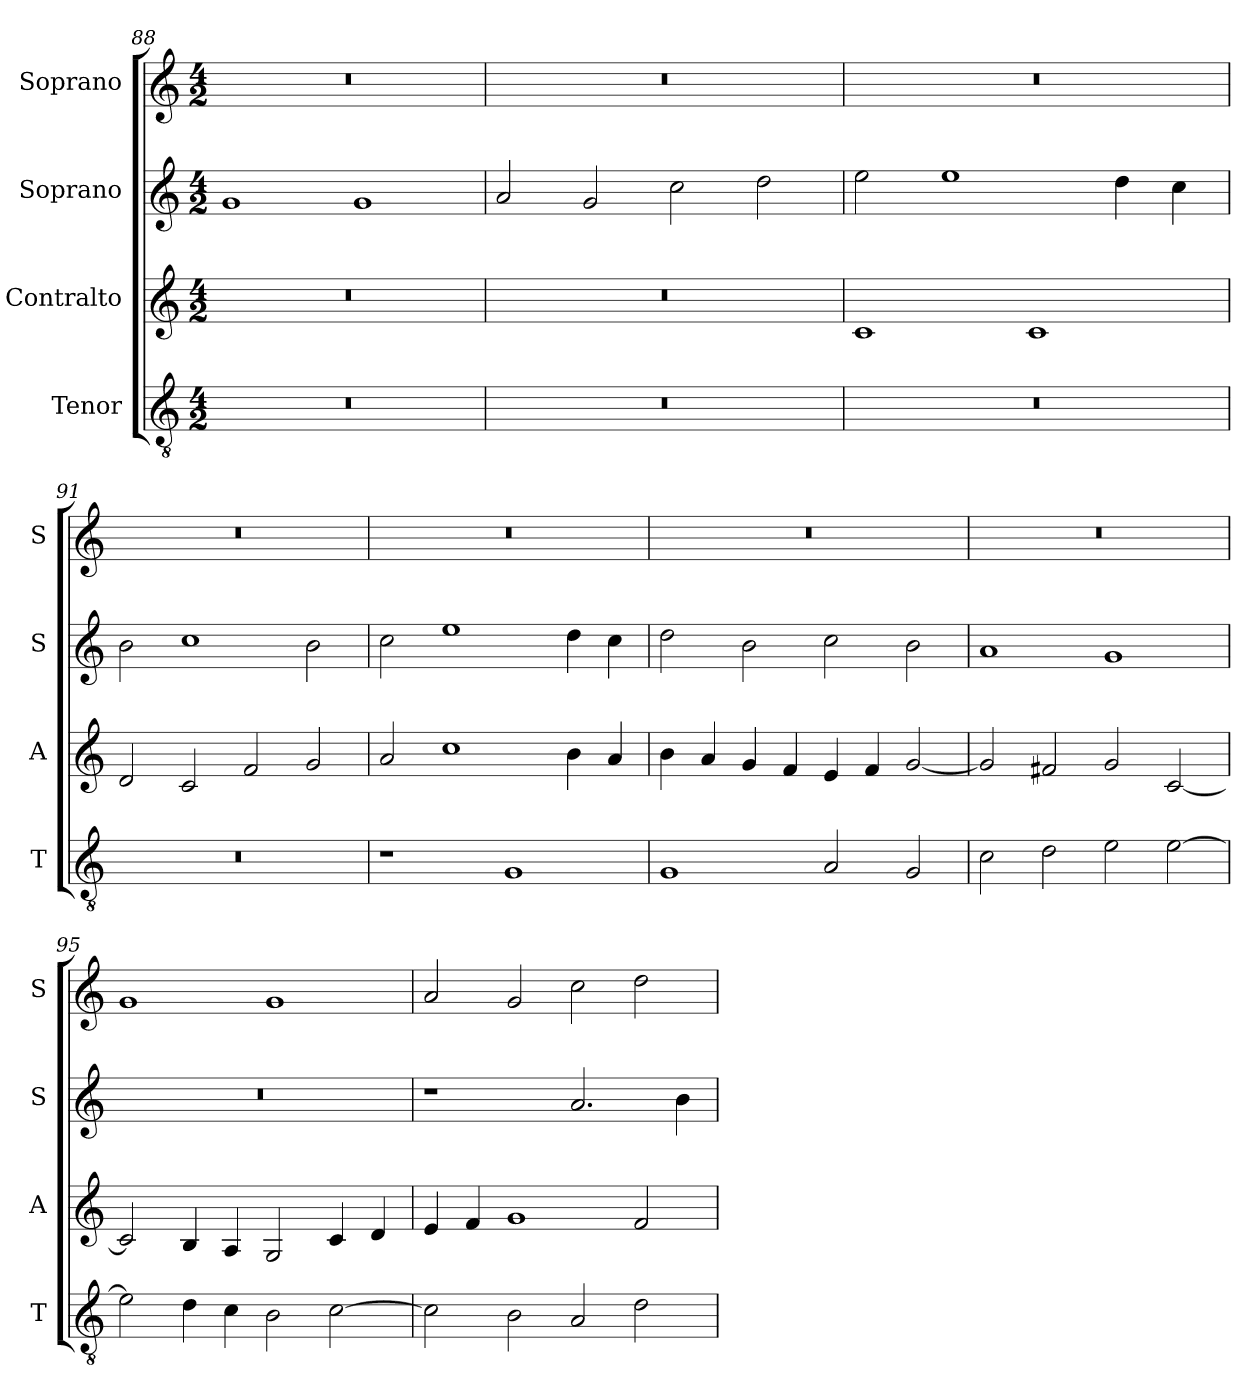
**kern	**kern	**kern	**kern
*part4	*part3	*part2	*part1
*staff4	*staff3	*staff2	*staff1
*I"Tenor	*I"Contralto	*I"Soprano	*I"Soprano
*I'T	*I'A	*I'S	*I'S
*clefGv2	*clefG2	*clefG2	*clefG2
*k[]	*k[]	*k[]	*k[]
*C:ion	*C:ion	*C:ion	*C:ion
*M4/2	*M4/2	*M4/2	*M4/2
=88	=88	=88	=88
0r	0r	1g	0r
.	.	1g	.
=89	=89	=89	=89
0r	0r	2a	0r
.	.	2g	.
.	.	2cc	.
.	.	2dd	.
=90	=90	=90	=90
0r	1c	2ee	0r
.	.	1ee	.
.	1c	.	.
.	.	4dd	.
.	.	4cc	.
=91	=91	=91	=91
0r	2d	2b	0r
.	2c	1cc	.
.	2f	.	.
.	2g	2b	.
=92	=92	=92	=92
1r	2a	2cc	0r
.	1cc	1ee	.
1G	.	.	.
.	4b	4dd	.
.	4a	4cc	.
=93	=93	=93	=93
1G	4b	2dd	0r
.	4a	.	.
.	4g	2b	.
.	4f	.	.
2A	4e	2cc	.
.	4f	.	.
2G	[2g	2b	.
=94	=94	=94	=94
2c	2g]	1a	0r
2d	2f#X	.	.
2e	2g	1g	.
[2e	[2c	.	.
=95	=95	=95	=95
2e]	2c]	0r	1g
4d	4B	.	.
4c	4A	.	.
2B	2G	.	1g
[2c	4c	.	.
.	4d	.	.
=96	=96	=96	=96
2c]	4e	1r	2a
.	4f	.	.
2B	1g	.	2g
2A	.	2.a	2cc
2d	2f	.	2dd
.	.	4b	.
=	=	=	=
*-	*-	*-	*-
